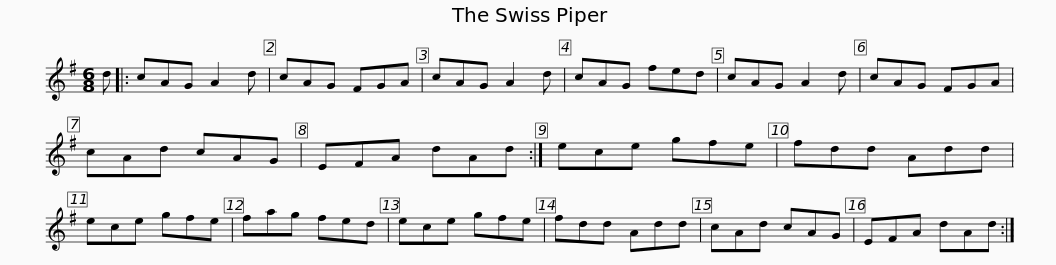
X:1
L:1/8
M:6/8
I:linebreak $
K:G
V:1 treble
V:1
 d |: cAG A2 d | cAG FGA | cAG A2 d | cAG fed | %5
 cAG A2 d | cAG FGA | cAd cAG |$ EFA dAd :| ece gfe | %10
 fdd Add | ece gfe | fag fed | ece gfe | fdd Add |$ %15
 cAd cAG | EFA dAd :| %17
